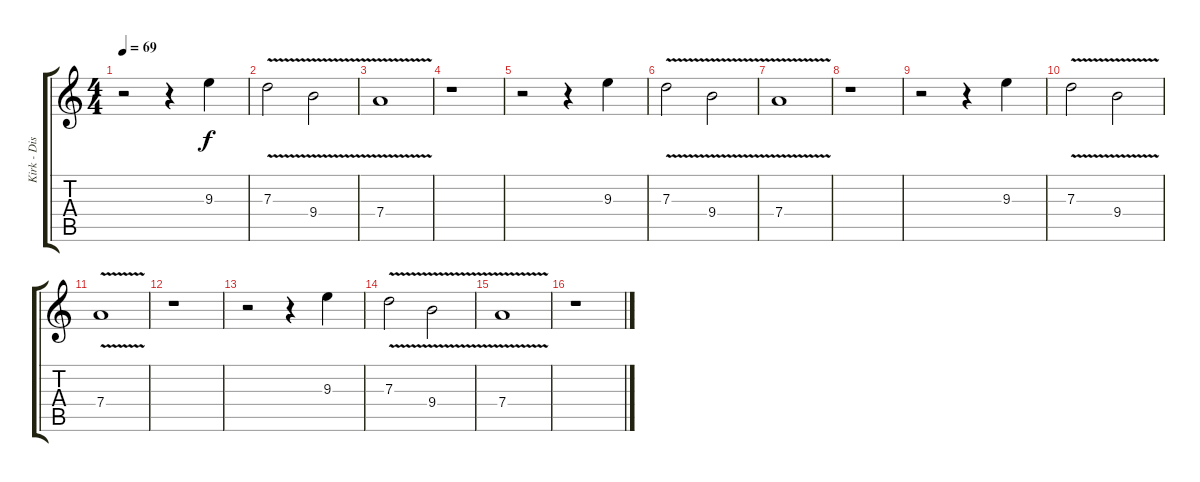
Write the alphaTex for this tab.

\track ("Kirk - Distortion" "Kirk - Dis") {instrument overdrivenguitar}
\staff {score tabs}
\tuning (E4 B3 G3 D3 A2 E2) {hide}
\ts (4 4)
\tempo 69
\clef g2
\ks c
r.2{dy f} r.4 9.3.4 |
7.3{v}.2 9.4{v}.2 |
7.4{v}.1{volume 0} |
r.1{volume 11} |
r.2 r.4 9.3.4 |
7.3{v}.2 9.4{v}.2 |
7.4{v}.1{volume 0} |
r.1{volume 11} |
r.2 r.4 9.3.4 |
7.3{v}.2 9.4{v}.2 |
7.4{v}.1{volume 0} |
r.1{volume 7} |
r.2{volume 6} r.4 9.3.4 |
7.3{v}.2 9.4{v}.2 |
7.4{v}.1{volume 0} |
r.1{volume 3}
